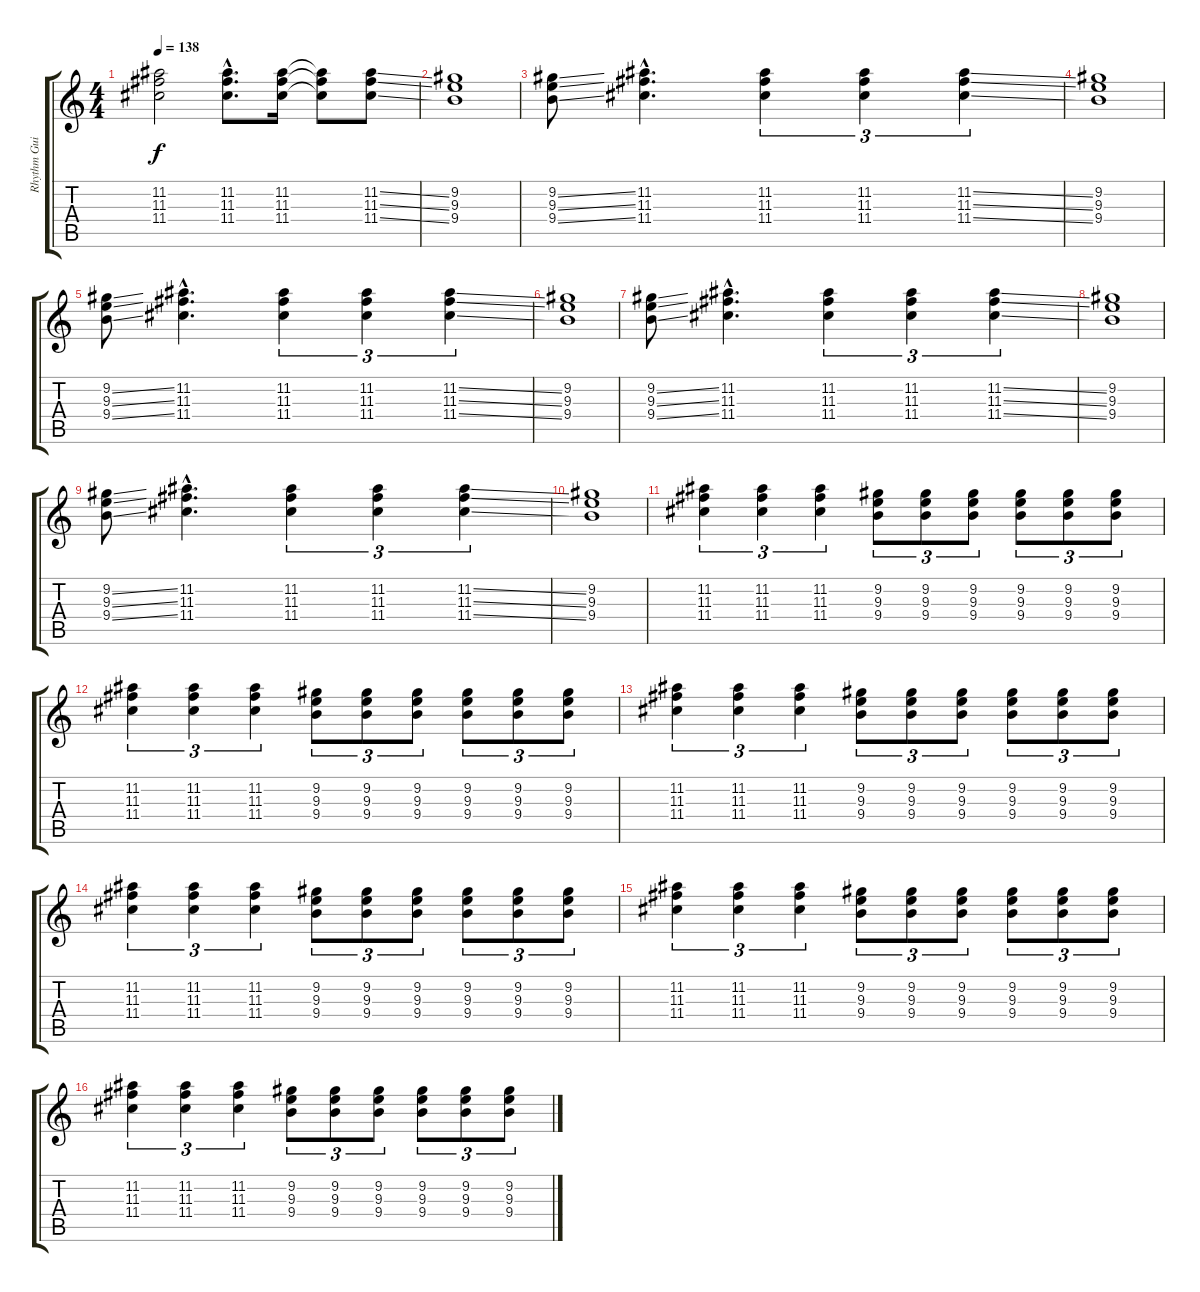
\track ("Rhythm Guitar 1" "Rhythm Gui") {instrument overdrivenguitar}
\staff {score tabs}
\tuning (E4 B3 G3 D3 A2 E2) {hide}
\ts (4 4)
\tempo 138
\clef g2
\ks c
(11.2 11.3 11.4).2{dy f} (11.2{hac} 11.3{hac} 11.4{hac}).8{d} (11.2 11.3 11.4).16 (11.2{t} 11.3{t} 11.4{t}).8 (11.2{ss} 11.3{ss} 11.4{ss}).8 |
(9.2 9.3 9.4).1 |
(9.2{ss} 9.3{ss} 9.4{ss}).8 (11.2{hac} 11.3{hac} 11.4{hac}).4{d} (11.2 11.3 11.4).4{tu (3 2)} (11.2 11.3 11.4).4{tu (3 2)} (11.2{ss} 11.3{ss} 11.4{ss}).4{tu (3 2)} |
(9.2 9.3 9.4).1 |
(9.2{ss} 9.3{ss} 9.4{ss}).8 (11.2{hac} 11.3{hac} 11.4{hac}).4{d} (11.2 11.3 11.4).4{tu (3 2)} (11.2 11.3 11.4).4{tu (3 2)} (11.2{ss} 11.3{ss} 11.4{ss}).4{tu (3 2)} |
(9.2 9.3 9.4).1 |
(9.2{ss} 9.3{ss} 9.4{ss}).8 (11.2{hac} 11.3{hac} 11.4{hac}).4{d} (11.2 11.3 11.4).4{tu (3 2)} (11.2 11.3 11.4).4{tu (3 2)} (11.2{ss} 11.3{ss} 11.4{ss}).4{tu (3 2)} |
(9.2 9.3 9.4).1 |
(9.2{ss} 9.3{ss} 9.4{ss}).8 (11.2{hac} 11.3{hac} 11.4{hac}).4{d} (11.2 11.3 11.4).4{tu (3 2)} (11.2 11.3 11.4).4{tu (3 2)} (11.2{ss} 11.3{ss} 11.4{ss}).4{tu (3 2)} |
(9.2 9.3 9.4).1 |
(11.2 11.3 11.4).4{tu (3 2)} (11.2 11.3 11.4).4{tu (3 2)} (11.2 11.3 11.4).4{tu (3 2)} (9.2 9.3 9.4).8{tu (3 2)} (9.2 9.3 9.4).8{tu (3 2)} (9.2 9.3 9.4).8{tu (3 2)} (9.2 9.3 9.4).8{tu (3 2)} (9.2 9.3 9.4).8{tu (3 2)} (9.2 9.3 9.4).8{tu (3 2)} |
(11.2 11.3 11.4).4{tu (3 2)} (11.2 11.3 11.4).4{tu (3 2)} (11.2 11.3 11.4).4{tu (3 2)} (9.2 9.3 9.4).8{tu (3 2)} (9.2 9.3 9.4).8{tu (3 2)} (9.2 9.3 9.4).8{tu (3 2)} (9.2 9.3 9.4).8{tu (3 2)} (9.2 9.3 9.4).8{tu (3 2)} (9.2 9.3 9.4).8{tu (3 2)} |
(11.2 11.3 11.4).4{tu (3 2)} (11.2 11.3 11.4).4{tu (3 2)} (11.2 11.3 11.4).4{tu (3 2)} (9.2 9.3 9.4).8{tu (3 2)} (9.2 9.3 9.4).8{tu (3 2)} (9.2 9.3 9.4).8{tu (3 2)} (9.2 9.3 9.4).8{tu (3 2)} (9.2 9.3 9.4).8{tu (3 2)} (9.2 9.3 9.4).8{tu (3 2)} |
(11.2 11.3 11.4).4{tu (3 2)} (11.2 11.3 11.4).4{tu (3 2)} (11.2 11.3 11.4).4{tu (3 2)} (9.2 9.3 9.4).8{tu (3 2)} (9.2 9.3 9.4).8{tu (3 2)} (9.2 9.3 9.4).8{tu (3 2)} (9.2 9.3 9.4).8{tu (3 2)} (9.2 9.3 9.4).8{tu (3 2)} (9.2 9.3 9.4).8{tu (3 2)} |
(11.2 11.3 11.4).4{tu (3 2)} (11.2 11.3 11.4).4{tu (3 2)} (11.2 11.3 11.4).4{tu (3 2)} (9.2 9.3 9.4).8{tu (3 2)} (9.2 9.3 9.4).8{tu (3 2)} (9.2 9.3 9.4).8{tu (3 2)} (9.2 9.3 9.4).8{tu (3 2)} (9.2 9.3 9.4).8{tu (3 2)} (9.2 9.3 9.4).8{tu (3 2)} |
(11.2 11.3 11.4).4{tu (3 2)} (11.2 11.3 11.4).4{tu (3 2)} (11.2 11.3 11.4).4{tu (3 2)} (9.2 9.3 9.4).8{tu (3 2)} (9.2 9.3 9.4).8{tu (3 2)} (9.2 9.3 9.4).8{tu (3 2)} (9.2 9.3 9.4).8{tu (3 2)} (9.2 9.3 9.4).8{tu (3 2)} (9.2 9.3 9.4).8{tu (3 2)}
